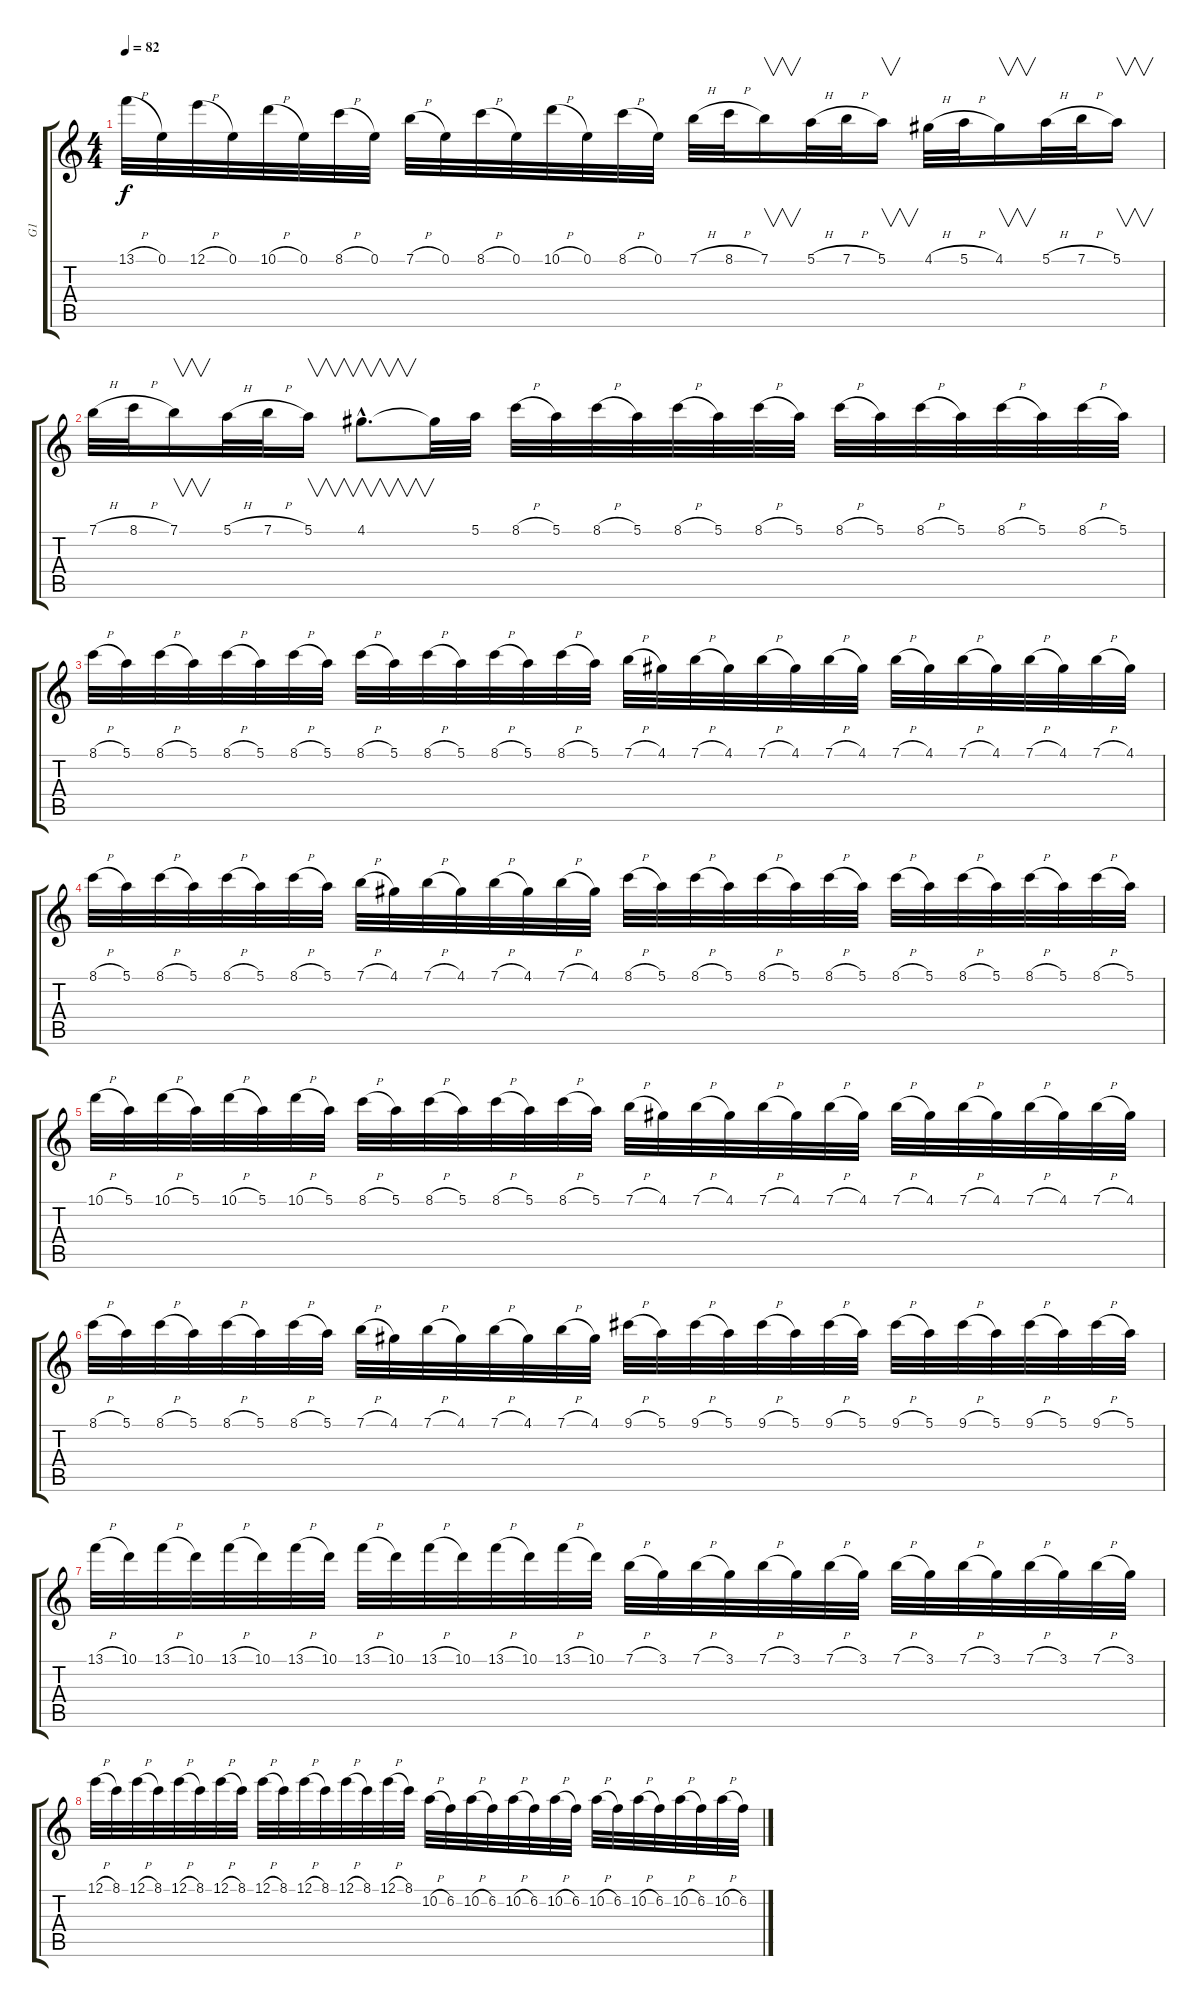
\track ("G1" "G1") {instrument overdrivenguitar}
\staff {score tabs}
\tuning (E4 B3 G3 D3 A2 E2) {hide}
\ts (4 4)
\tempo 82
\clef g2
\ks c
13.1{h}.32{dy f} 0.1.32 12.1{h}.32 0.1.32 10.1{h}.32 0.1.32 8.1{h}.32 0.1.32 7.1{h}.32 0.1.32 8.1{h}.32 0.1.32 10.1{h}.32 0.1.32 8.1{h}.32 0.1.32 7.1{h}.32 8.1{h}.32 7.1.16{v} 5.1{h}.32 7.1{h}.32 5.1.16{v} 4.1{h}.32 5.1{h}.32 4.1.16{v} 5.1{h}.32 7.1{h}.32 5.1.16{v} |
7.1{h}.32 8.1{h}.32 7.1.16{v} 5.1{h}.32 7.1{h}.32 5.1.16{v} 4.1{hac}.8{v d} 4.1{t}.32 5.1.32 8.1{h}.32 5.1.32 8.1{h}.32 5.1.32 8.1{h}.32 5.1.32 8.1{h}.32 5.1.32 8.1{h}.32 5.1.32 8.1{h}.32 5.1.32 8.1{h}.32 5.1.32 8.1{h}.32 5.1.32 |
8.1{h}.32 5.1.32 8.1{h}.32 5.1.32 8.1{h}.32 5.1.32 8.1{h}.32 5.1.32 8.1{h}.32 5.1.32 8.1{h}.32 5.1.32 8.1{h}.32 5.1.32 8.1{h}.32 5.1.32 7.1{h}.32 4.1.32 7.1{h}.32 4.1.32 7.1{h}.32 4.1.32 7.1{h}.32 4.1.32 7.1{h}.32 4.1.32 7.1{h}.32 4.1.32 7.1{h}.32 4.1.32 7.1{h}.32 4.1.32 |
8.1{h}.32 5.1.32 8.1{h}.32 5.1.32 8.1{h}.32 5.1.32 8.1{h}.32 5.1.32 7.1{h}.32 4.1.32 7.1{h}.32 4.1.32 7.1{h}.32 4.1.32 7.1{h}.32 4.1.32 8.1{h}.32 5.1.32 8.1{h}.32 5.1.32 8.1{h}.32 5.1.32 8.1{h}.32 5.1.32 8.1{h}.32 5.1.32 8.1{h}.32 5.1.32 8.1{h}.32 5.1.32 8.1{h}.32 5.1.32 |
10.1{h}.32 5.1.32 10.1{h}.32 5.1.32 10.1{h}.32 5.1.32 10.1{h}.32 5.1.32 8.1{h}.32 5.1.32 8.1{h}.32 5.1.32 8.1{h}.32 5.1.32 8.1{h}.32 5.1.32 7.1{h}.32 4.1.32 7.1{h}.32 4.1.32 7.1{h}.32 4.1.32 7.1{h}.32 4.1.32 7.1{h}.32 4.1.32 7.1{h}.32 4.1.32 7.1{h}.32 4.1.32 7.1{h}.32 4.1.32 |
8.1{h}.32 5.1.32 8.1{h}.32 5.1.32 8.1{h}.32 5.1.32 8.1{h}.32 5.1.32 7.1{h}.32 4.1.32 7.1{h}.32 4.1.32 7.1{h}.32 4.1.32 7.1{h}.32 4.1.32 9.1{h}.32 5.1.32 9.1{h}.32 5.1.32 9.1{h}.32 5.1.32 9.1{h}.32 5.1.32 9.1{h}.32 5.1.32 9.1{h}.32 5.1.32 9.1{h}.32 5.1.32 9.1{h}.32 5.1.32 |
13.1{h}.32 10.1.32 13.1{h}.32 10.1.32 13.1{h}.32 10.1.32 13.1{h}.32 10.1.32 13.1{h}.32 10.1.32 13.1{h}.32 10.1.32 13.1{h}.32 10.1.32 13.1{h}.32 10.1.32 7.1{h}.32 3.1.32 7.1{h}.32 3.1.32 7.1{h}.32 3.1.32 7.1{h}.32 3.1.32 7.1{h}.32 3.1.32 7.1{h}.32 3.1.32 7.1{h}.32 3.1.32 7.1{h}.32 3.1.32 |
12.1{h}.32 8.1.32 12.1{h}.32 8.1.32 12.1{h}.32 8.1.32 12.1{h}.32 8.1.32 12.1{h}.32 8.1.32 12.1{h}.32 8.1.32 12.1{h}.32 8.1.32 12.1{h}.32 8.1.32 10.2{h}.32 6.2.32 10.2{h}.32 6.2.32 10.2{h}.32 6.2.32 10.2{h}.32 6.2.32 10.2{h}.32 6.2.32 10.2{h}.32 6.2.32 10.2{h}.32 6.2.32 10.2{h}.32 6.2.32
